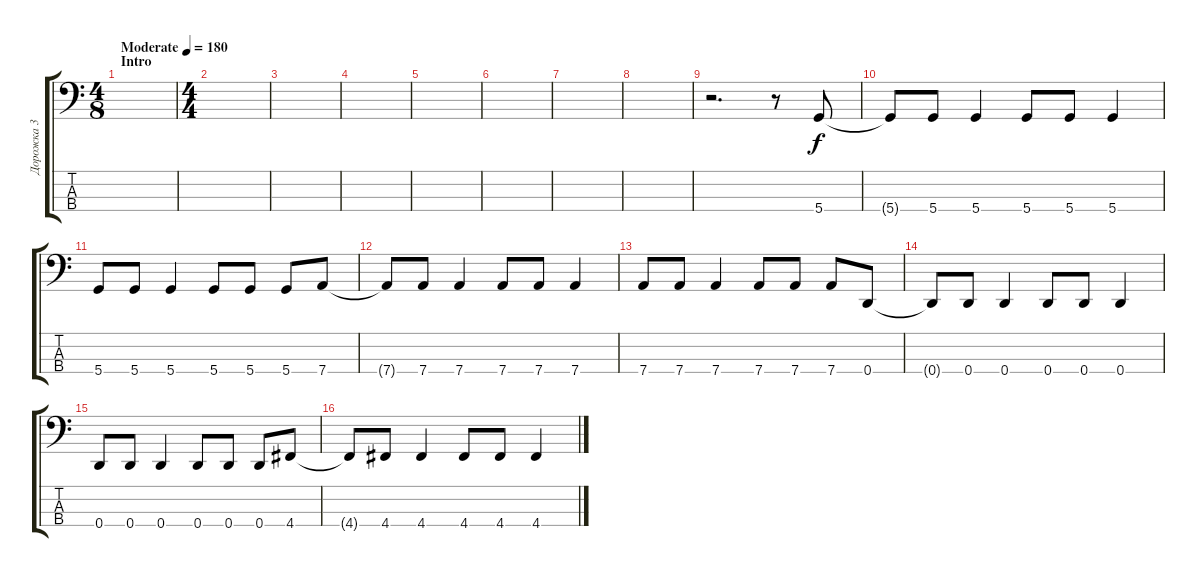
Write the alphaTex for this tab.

\track ("Дорожка 3" "Дорожка 3") {instrument electricbassfinger}
\staff {score tabs}
\tuning (G2 D2 A1 D1) {hide}
\ts (4 8)
\section ("" "Intro")
\tempo (180 "Moderate")
\clef f4
\ks c
|
\ts (4 4)
|
|
|
|
|
|
|
r.2{d} r.8 5.4.8 |
5.4{t}.8 5.4.8 5.4.4 5.4.8 5.4.8 5.4.4 |
5.4.8 5.4.8 5.4.4 5.4.8 5.4.8 5.4.8 7.4.8 |
7.4{t}.8 7.4.8 7.4.4 7.4.8 7.4.8 7.4.4 |
7.4.8 7.4.8 7.4.4 7.4.8 7.4.8 7.4.8 0.4.8 |
0.4{t}.8 0.4.8 0.4.4 0.4.8 0.4.8 0.4.4 |
0.4.8 0.4.8 0.4.4 0.4.8 0.4.8 0.4.8 4.4.8 |
4.4{t}.8 4.4.8 4.4.4 4.4.8 4.4.8 4.4.4
